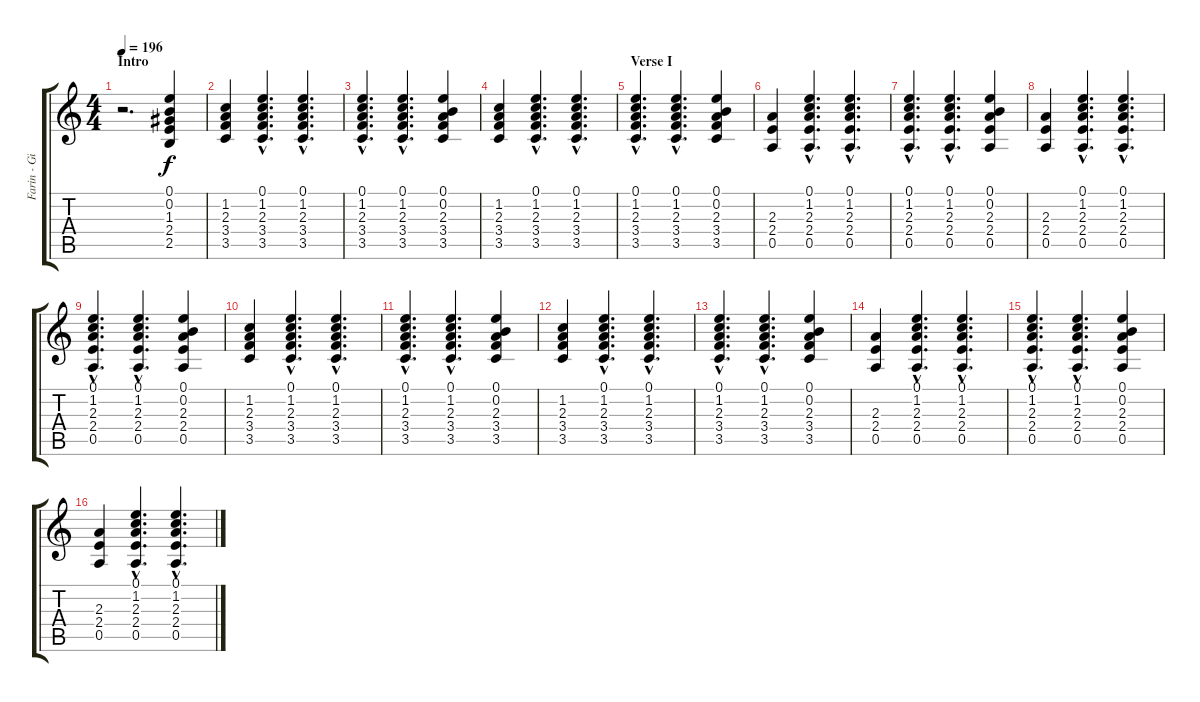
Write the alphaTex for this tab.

\track ("Farin - Gitarre 1" "Farin - Gi") {instrument acousticguitarsteel}
\staff {score tabs}
\tuning (E4 B3 G3 D3 A2 E2) {hide}
\ts (4 4)
\section ("" "Intro")
\tempo 196
\clef g2
\ks c
r.2{d dy f instrument acousticguitarsteel} (0.1 0.2 1.3 2.4 2.5).4 |
(1.2 2.3 3.4 3.5).4 (0.1{hac} 1.2{hac} 2.3{hac} 3.4{hac} 3.5{hac}).4{d} (0.1{hac} 1.2{hac} 2.3{hac} 3.4{hac} 3.5{hac}).4{d} |
(0.1{hac} 1.2{hac} 2.3{hac} 3.4{hac} 3.5{hac}).4{d} (0.1{hac} 1.2{hac} 2.3{hac} 3.4{hac} 3.5{hac}).4{d} (0.1 0.2 2.3 3.4 3.5).4 |
(1.2 2.3 3.4 3.5).4 (0.1{hac} 1.2{hac} 2.3{hac} 3.4{hac} 3.5{hac}).4{d} (0.1{hac} 1.2{hac} 2.3{hac} 3.4{hac} 3.5{hac}).4{d} |
\section ("" "Verse I")
(0.1{hac} 1.2{hac} 2.3{hac} 3.4{hac} 3.5{hac}).4{d} (0.1{hac} 1.2{hac} 2.3{hac} 3.4{hac} 3.5{hac}).4{d} (0.1 0.2 2.3 3.4 3.5).4 |
(2.3 2.4 0.5).4 (0.1{hac} 1.2{hac} 2.3{hac} 2.4{hac} 0.5{hac}).4{d} (0.1{hac} 1.2{hac} 2.3{hac} 2.4{hac} 0.5{hac}).4{d} |
(0.1{hac} 1.2{hac} 2.3{hac} 2.4{hac} 0.5{hac}).4{d} (0.1{hac} 1.2{hac} 2.3{hac} 2.4{hac} 0.5{hac}).4{d} (0.1 0.2 2.3 2.4 0.5).4 |
(2.3 2.4 0.5).4 (0.1{hac} 1.2{hac} 2.3{hac} 2.4{hac} 0.5{hac}).4{d} (0.1{hac} 1.2{hac} 2.3{hac} 2.4{hac} 0.5{hac}).4{d} |
(0.1{hac} 1.2{hac} 2.3{hac} 2.4{hac} 0.5{hac}).4{d} (0.1{hac} 1.2{hac} 2.3{hac} 2.4{hac} 0.5{hac}).4{d} (0.1 0.2 2.3 2.4 0.5).4 |
(1.2 2.3 3.4 3.5).4 (0.1{hac} 1.2{hac} 2.3{hac} 3.4{hac} 3.5{hac}).4{d} (0.1{hac} 1.2{hac} 2.3{hac} 3.4{hac} 3.5{hac}).4{d} |
(0.1{hac} 1.2{hac} 2.3{hac} 3.4{hac} 3.5{hac}).4{d} (0.1{hac} 1.2{hac} 2.3{hac} 3.4{hac} 3.5{hac}).4{d} (0.1 0.2 2.3 3.4 3.5).4 |
(1.2 2.3 3.4 3.5).4 (0.1{hac} 1.2{hac} 2.3{hac} 3.4{hac} 3.5{hac}).4{d} (0.1{hac} 1.2{hac} 2.3{hac} 3.4{hac} 3.5{hac}).4{d} |
(0.1{hac} 1.2{hac} 2.3{hac} 3.4{hac} 3.5{hac}).4{d} (0.1{hac} 1.2{hac} 2.3{hac} 3.4{hac} 3.5{hac}).4{d} (0.1 0.2 2.3 3.4 3.5).4 |
(2.3 2.4 0.5).4 (0.1{hac} 1.2{hac} 2.3{hac} 2.4{hac} 0.5{hac}).4{d} (0.1{hac} 1.2{hac} 2.3{hac} 2.4{hac} 0.5{hac}).4{d} |
(0.1{hac} 1.2{hac} 2.3{hac} 2.4{hac} 0.5{hac}).4{d} (0.1{hac} 1.2{hac} 2.3{hac} 2.4{hac} 0.5{hac}).4{d} (0.1 0.2 2.3 2.4 0.5).4 |
(2.3 2.4 0.5).4 (0.1{hac} 1.2{hac} 2.3{hac} 2.4{hac} 0.5{hac}).4{d} (0.1{hac} 1.2{hac} 2.3{hac} 2.4{hac} 0.5{hac}).4{d}
